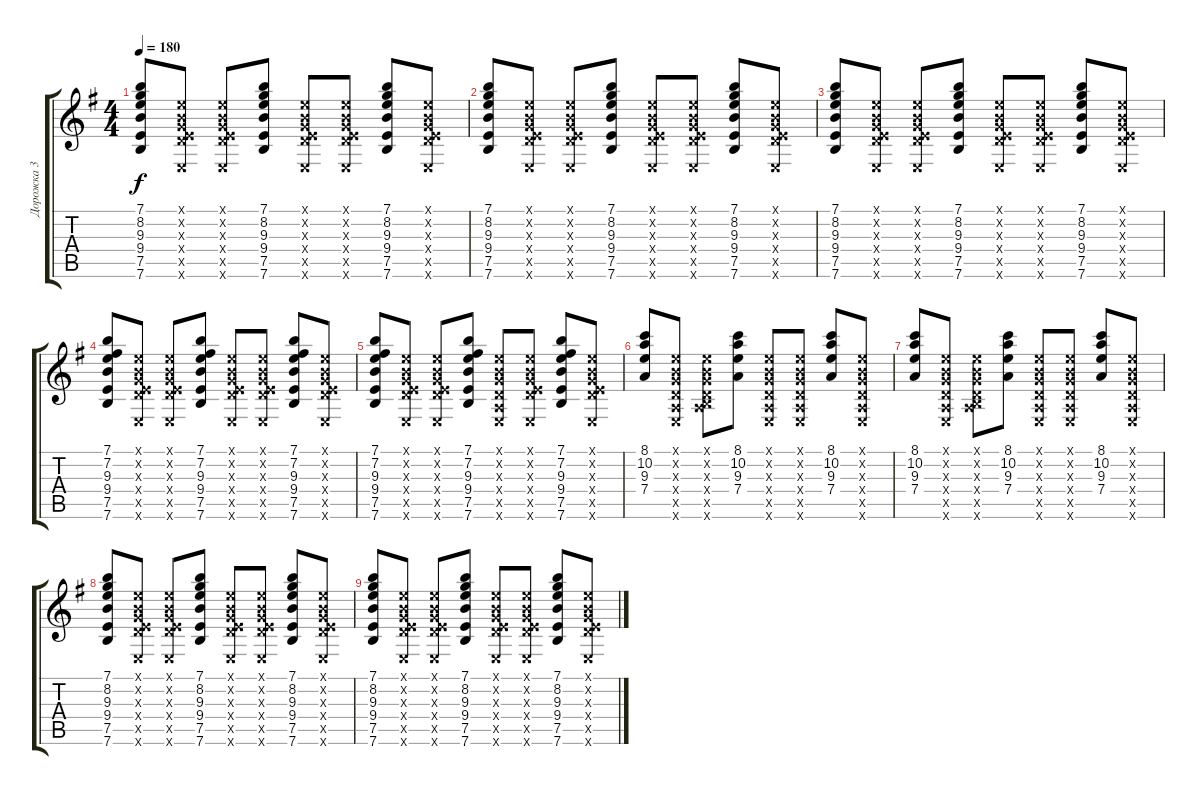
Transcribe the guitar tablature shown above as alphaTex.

\track ("Дорожка 3" "Дорожка 3") {instrument overdrivenguitar}
\staff {score tabs}
\tuning (E4 B3 G3 D3 A2 E2) {hide}
\ts (4 4)
\tempo 180
\clef g2
\ks g
(7.1 8.2 9.3 9.4 7.5 7.6).8{dy f} (0.1{x} 0.2{x} 0.3{x} 0.4{x} 7.5{x} 0.6{x}).8 (0.1{x} 0.2{x} 0.3{x} 0.4{x} 7.5{x} 0.6{x}).8 (7.1 8.2 9.3 9.4 7.5 7.6).8 (0.1{x} 0.2{x} 0.3{x} 0.4{x} 7.5{x} 0.6{x}).8 (0.1{x} 0.2{x} 0.3{x} 0.4{x} 7.5{x} 0.6{x}).8 (7.1 8.2 9.3 9.4 7.5 7.6).8 (0.1{x} 0.2{x} 0.3{x} 0.4{x} 7.5{x} 0.6{x}).8 |
(7.1 8.2 9.3 9.4 7.5 7.6).8 (0.1{x} 0.2{x} 0.3{x} 0.4{x} 7.5{x} 0.6{x}).8 (0.1{x} 0.2{x} 0.3{x} 0.4{x} 7.5{x} 0.6{x}).8 (7.1 8.2 9.3 9.4 7.5 7.6).8 (0.1{x} 0.2{x} 0.3{x} 0.4{x} 7.5{x} 0.6{x}).8 (0.1{x} 0.2{x} 0.3{x} 0.4{x} 7.5{x} 0.6{x}).8 (7.1 8.2 9.3 9.4 7.5 7.6).8 (0.1{x} 0.2{x} 0.3{x} 0.4{x} 7.5{x} 0.6{x}).8 |
(7.1 8.2 9.3 9.4 7.5 7.6).8 (0.1{x} 0.2{x} 0.3{x} 0.4{x} 7.5{x} 0.6{x}).8 (0.1{x} 0.2{x} 0.3{x} 0.4{x} 7.5{x} 0.6{x}).8 (7.1 8.2 9.3 9.4 7.5 7.6).8 (0.1{x} 0.2{x} 0.3{x} 0.4{x} 7.5{x} 0.6{x}).8 (0.1{x} 0.2{x} 0.3{x} 0.4{x} 7.5{x} 0.6{x}).8 (7.1 8.2 9.3 9.4 7.5 7.6).8 (0.1{x} 0.2{x} 0.3{x} 0.4{x} 7.5{x} 0.6{x}).8 |
(7.1 7.2 9.3 9.4 7.5 7.6).8 (0.1{x} 0.2{x} 0.3{x} 0.4{x} 7.5{x} 0.6{x}).8 (0.1{x} 0.2{x} 0.3{x} 0.4{x} 7.5{x} 0.6{x}).8 (7.1 7.2 9.3 9.4 7.5 7.6).8 (0.1{x} 0.2{x} 0.3{x} 0.4{x} 7.5{x} 0.6{x}).8 (0.1{x} 0.2{x} 0.3{x} 0.4{x} 7.5{x} 0.6{x}).8 (7.1 7.2 9.3 9.4 7.5 7.6).8 (0.1{x} 0.2{x} 0.3{x} 0.4{x} 7.5{x} 0.6{x}).8 |
(7.1 7.2 9.3 9.4 7.5 7.6).8 (0.1{x} 0.2{x} 0.3{x} 0.4{x} 7.5{x} 0.6{x}).8 (0.1{x} 0.2{x} 0.3{x} 0.4{x} 7.5{x} 0.6{x}).8 (7.1 7.2 9.3 9.4 7.5 7.6).8 (0.1{x} 0.2{x} 0.3{x} 0.4{x} 0.5{x} 0.6{x}).8 (0.1{x} 0.2{x} 0.3{x} 0.4{x} 7.5{x} 0.6{x}).8 (7.1 7.2 9.3 9.4 7.5 7.6).8 (0.1{x} 0.2{x} 0.3{x} 0.4{x} 7.5{x} 0.6{x}).8 |
(8.1 10.2 9.3 7.4).8 (0.1{x} 0.2{x} 0.3{x} 0.4{x} 0.5{x} 0.6{x}).8 (0.1{x} 0.2{x} 0.3{x} 0.4{x} 0.5{x} 7.6{x}).8 (8.1 10.2 9.3 7.4).8 (0.1{x} 0.2{x} 0.3{x} 0.4{x} 0.5{x} 0.6{x}).8 (0.1{x} 0.2{x} 0.3{x} 0.4{x} 0.5{x} 0.6{x}).8 (8.1 10.2 9.3 7.4).8 (0.1{x} 0.2{x} 0.3{x} 0.4{x} 0.5{x} 0.6{x}).8 |
(8.1 10.2 9.3 7.4).8 (0.1{x} 0.2{x} 0.3{x} 0.4{x} 0.5{x} 0.6{x}).8 (0.1{x} 0.2{x} 0.3{x} 0.4{x} 0.5{x} 7.6{x}).8 (8.1 10.2 9.3 7.4).8 (0.1{x} 0.2{x} 0.3{x} 0.4{x} 0.5{x} 0.6{x}).8 (0.1{x} 0.2{x} 0.3{x} 0.4{x} 0.5{x} 0.6{x}).8 (8.1 10.2 9.3 7.4).8 (0.1{x} 0.2{x} 0.3{x} 0.4{x} 0.5{x} 0.6{x}).8 |
(7.1 8.2 9.3 9.4 7.5 7.6).8 (0.1{x} 0.2{x} 0.3{x} 0.4{x} 7.5{x} 0.6{x}).8 (0.1{x} 0.2{x} 0.3{x} 0.4{x} 7.5{x} 0.6{x}).8 (7.1 8.2 9.3 9.4 7.5 7.6).8 (0.1{x} 0.2{x} 0.3{x} 0.4{x} 7.5{x} 0.6{x}).8 (0.1{x} 0.2{x} 0.3{x} 0.4{x} 7.5{x} 0.6{x}).8 (7.1 8.2 9.3 9.4 7.5 7.6).8 (0.1{x} 0.2{x} 0.3{x} 0.4{x} 7.5{x} 0.6{x}).8 |
(7.1 8.2 9.3 9.4 7.5 7.6).8 (0.1{x} 0.2{x} 0.3{x} 0.4{x} 7.5{x} 0.6{x}).8 (0.1{x} 0.2{x} 0.3{x} 0.4{x} 7.5{x} 0.6{x}).8 (7.1 8.2 9.3 9.4 7.5 7.6).8 (0.1{x} 0.2{x} 0.3{x} 0.4{x} 7.5{x} 0.6{x}).8 (0.1{x} 0.2{x} 0.3{x} 0.4{x} 7.5{x} 0.6{x}).8 (7.1 8.2 9.3 9.4 7.5 7.6).8 (0.1{x} 0.2{x} 0.3{x} 0.4{x} 7.5{x} 0.6{x}).8
